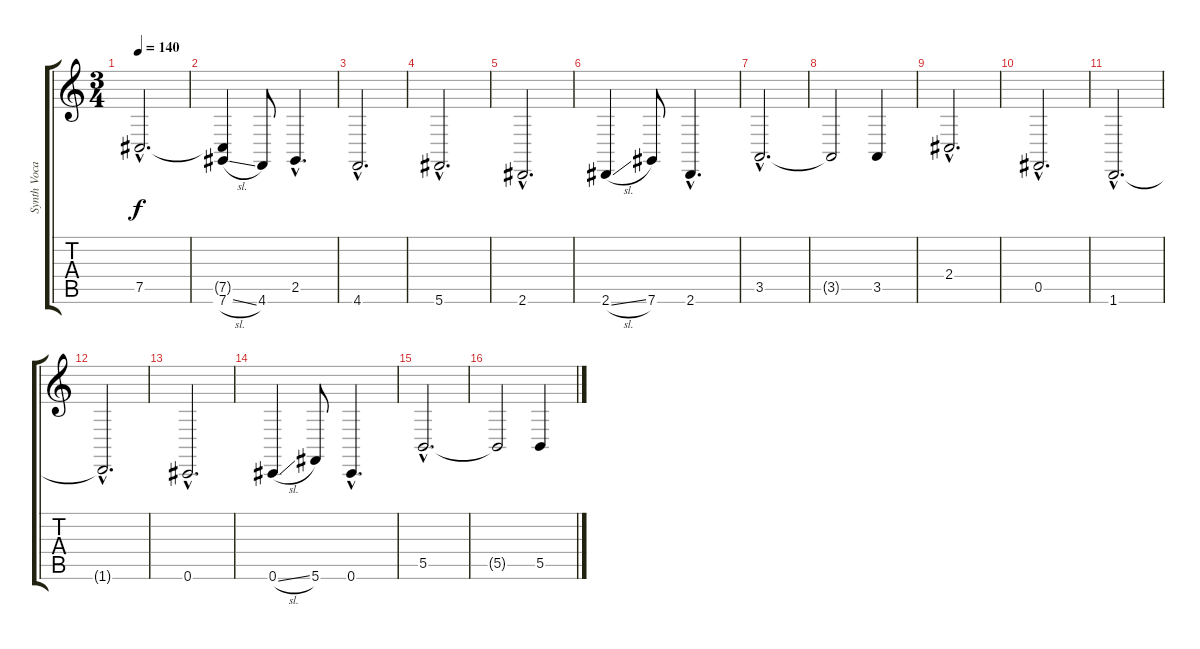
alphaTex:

\track ("Synth Vocals (?)/Bass (?)" "Synth Voca") {instrument synthvoice}
\staff {score tabs}
\tuning (Db4 Ab3 E3 B2 Gb2 Db2) {hide}
\ts (3 4)
\tempo 140
\clef g2
\ks c
7.5{hac}.2{d dy f} |
(7.5{t} 7.6{sl}).4 4.6.8 2.5{hac}.4{d} |
4.6{hac}.2{d volume 7} |
5.6{hac}.2{d} |
2.6{hac}.2{d} |
2.6{sl}.4 7.6.8 2.6{hac}.4{d} |
3.5{hac}.2{d volume 6} |
3.5{t}.2 3.5.4 |
2.4{hac}.2{d} |
0.5{hac}.2{d} |
1.6{hac}.2{d volume 4} |
1.6{hac t}.2{d} |
0.6{hac}.2{d} |
0.6{sl}.4 5.6.8 0.6{hac}.4{d} |
5.5{hac}.2{d volume 2} |
5.5{t}.2 5.5.4
